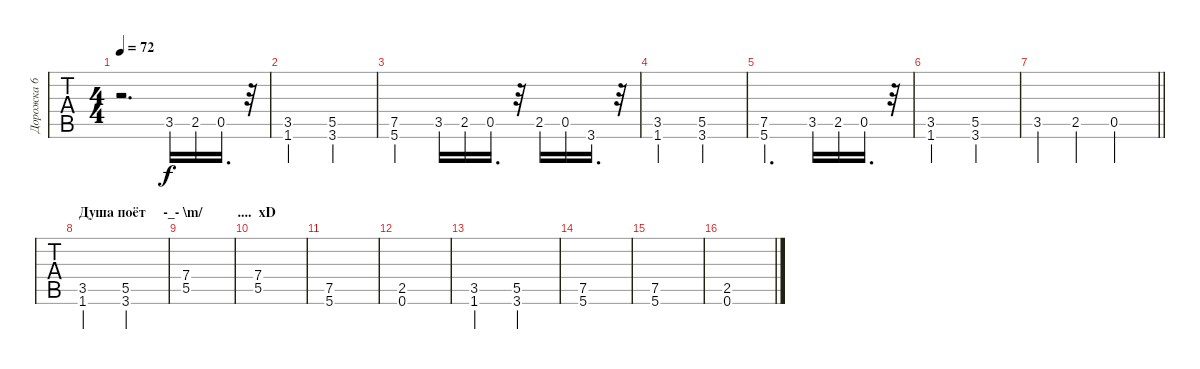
\track ("Дорожка 6" "Дорожка 6") {instrument distortionguitar}
\staff {tabs}
\tuning (E4 B3 G3 D3 A2 E2) {hide}
\ts (4 4)
\tempo 72
\clef g2
\ks c
r.2{d dy f} 3.5.16 2.5.16 0.5.16{d} r.32 |
(3.5 1.6).2 (5.5 3.6).2 |
(7.5 5.6).2 3.5.16 2.5.16 0.5.16{d} r.32 2.5.16 0.5.16 3.6.16{d} r.32 |
(3.5 1.6).2 (5.5 3.6).2 |
(7.5 5.6).2{d} 3.5.16 2.5.16 0.5.16{d} r.32 |
(3.5 1.6).2 (5.5 3.6).2 |
\barLineRight lightlight
3.5.4 2.5.4 0.5.2 |
\section ("" "Душа поёт     -_- \\m/          ....  xD")
(3.5 1.6).2 (5.5 3.6).2 |
(7.4 5.5).1 |
(7.4 5.5).1 |
(7.5 5.6).1 |
(2.5 0.6).1 |
(3.5 1.6).2 (5.5 3.6).2 |
(7.5 5.6).1 |
(7.5 5.6).1 |
(2.5 0.6).1
